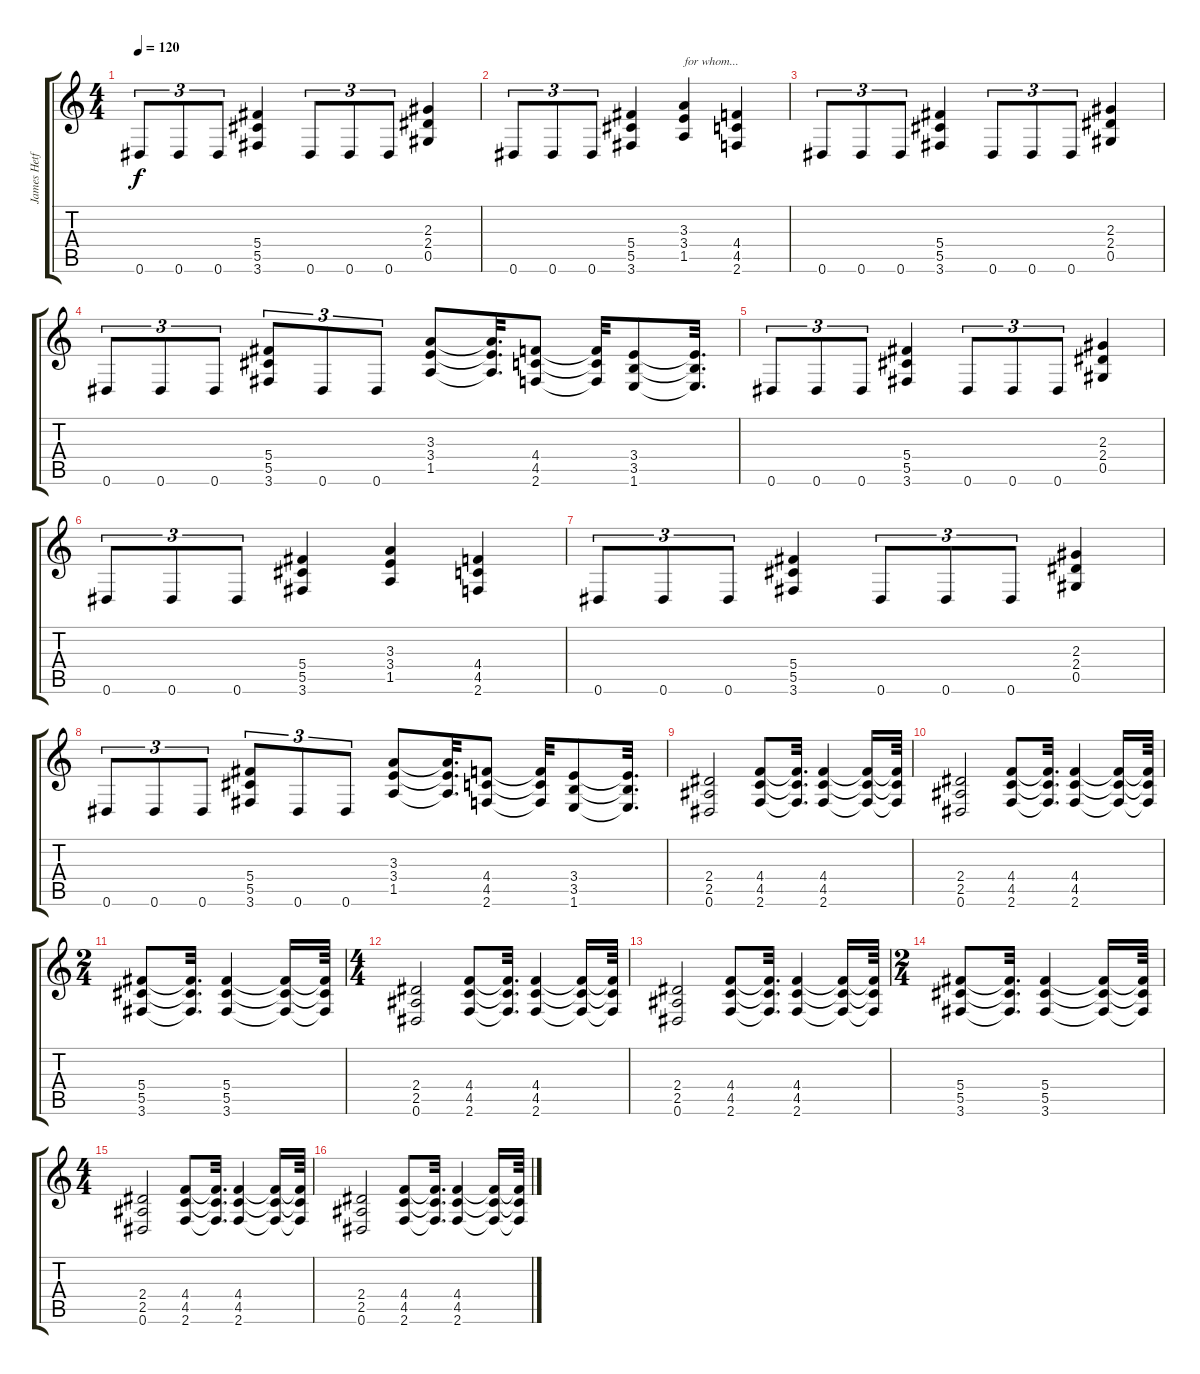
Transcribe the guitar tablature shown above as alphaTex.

\track ("James Hetfield" "James Hetf") {mute instrument distortionguitar}
\staff {score tabs}
\tuning (Eb4 Bb3 Gb3 Db3 Ab2 Eb2) {hide}
\ts (4 4)
\tempo 120
\clef g2
\ks c
0.6.8{tu (3 2) dy f} 0.6.8{tu (3 2)} 0.6.8{tu (3 2)} (5.4 5.5 3.6).4 0.6.8{tu (3 2)} 0.6.8{tu (3 2)} 0.6.8{tu (3 2)} (2.3 2.4 0.5).4 |
0.6.8{tu (3 2)} 0.6.8{tu (3 2)} 0.6.8{tu (3 2)} (5.4 5.5 3.6).4 (3.3 3.4 1.5).4{txt "for whom..."} (4.4 4.5 2.6).4 |
0.6.8{tu (3 2)} 0.6.8{tu (3 2)} 0.6.8{tu (3 2)} (5.4 5.5 3.6).4 0.6.8{tu (3 2)} 0.6.8{tu (3 2)} 0.6.8{tu (3 2)} (2.3 2.4 0.5).4 |
0.6.8{tu (3 2)} 0.6.8{tu (3 2)} 0.6.8{tu (3 2)} (5.4 5.5 3.6).8{tu (3 2)} 0.6.8{tu (3 2)} 0.6.8{tu (3 2)} (3.3 3.4 1.5).8 (3.3{t} 3.4{t} 1.5{t}).32{d} (4.4 4.5 2.6).8 (4.4{t} 4.5{t} 2.6{t}).32 (3.4 3.5 1.6).8 (3.4{t} 3.5{t} 1.6{t}).32{d} |
0.6.8{tu (3 2)} 0.6.8{tu (3 2)} 0.6.8{tu (3 2)} (5.4 5.5 3.6).4 0.6.8{tu (3 2)} 0.6.8{tu (3 2)} 0.6.8{tu (3 2)} (2.3 2.4 0.5).4 |
0.6.8{tu (3 2)} 0.6.8{tu (3 2)} 0.6.8{tu (3 2)} (5.4 5.5 3.6).4 (3.3 3.4 1.5).4 (4.4 4.5 2.6).4 |
0.6.8{tu (3 2)} 0.6.8{tu (3 2)} 0.6.8{tu (3 2)} (5.4 5.5 3.6).4 0.6.8{tu (3 2)} 0.6.8{tu (3 2)} 0.6.8{tu (3 2)} (2.3 2.4 0.5).4 |
0.6.8{tu (3 2)} 0.6.8{tu (3 2)} 0.6.8{tu (3 2)} (5.4 5.5 3.6).8{tu (3 2)} 0.6.8{tu (3 2)} 0.6.8{tu (3 2)} (3.3 3.4 1.5).8 (3.3{t} 3.4{t} 1.5{t}).32{d} (4.4 4.5 2.6).8 (4.4{t} 4.5{t} 2.6{t}).32 (3.4 3.5 1.6).8 (3.4{t} 3.5{t} 1.6{t}).32{d} |
(2.4 2.5 0.6).2 (4.4 4.5 2.6).8 (4.4{t} 4.5{t} 2.6{t}).32{d} (4.4 4.5 2.6).4 (4.4{t} 4.5{t} 2.6{t}).16 (4.4{t} 4.5{t} 2.6{t}).64 |
(2.4 2.5 0.6).2 (4.4 4.5 2.6).8 (4.4{t} 4.5{t} 2.6{t}).32{d} (4.4 4.5 2.6).4 (4.4{t} 4.5{t} 2.6{t}).16 (4.4{t} 4.5{t} 2.6{t}).64 |
\ts (2 4)
(5.4 5.5 3.6).8 (5.4{t} 5.5{t} 3.6{t}).32{d} (5.4 5.5 3.6).4 (5.4{t} 5.5{t} 3.6{t}).16 (5.4{t} 5.5{t} 3.6{t}).64 |
\ts (4 4)
(2.4 2.5 0.6).2 (4.4 4.5 2.6).8 (4.4{t} 4.5{t} 2.6{t}).32{d} (4.4 4.5 2.6).4 (4.4{t} 4.5{t} 2.6{t}).16 (4.4{t} 4.5{t} 2.6{t}).64 |
(2.4 2.5 0.6).2 (4.4 4.5 2.6).8 (4.4{t} 4.5{t} 2.6{t}).32{d} (4.4 4.5 2.6).4 (4.4{t} 4.5{t} 2.6{t}).16 (4.4{t} 4.5{t} 2.6{t}).64 |
\ts (2 4)
(5.4 5.5 3.6).8 (5.4{t} 5.5{t} 3.6{t}).32{d} (5.4 5.5 3.6).4 (5.4{t} 5.5{t} 3.6{t}).16 (5.4{t} 5.5{t} 3.6{t}).64 |
\ts (4 4)
(2.4 2.5 0.6).2 (4.4 4.5 2.6).8 (4.4{t} 4.5{t} 2.6{t}).32{d} (4.4 4.5 2.6).4 (4.4{t} 4.5{t} 2.6{t}).16 (4.4{t} 4.5{t} 2.6{t}).64 |
(2.4 2.5 0.6).2 (4.4 4.5 2.6).8 (4.4{t} 4.5{t} 2.6{t}).32{d} (4.4 4.5 2.6).4 (4.4{t} 4.5{t} 2.6{t}).16 (4.4{t} 4.5{t} 2.6{t}).64
